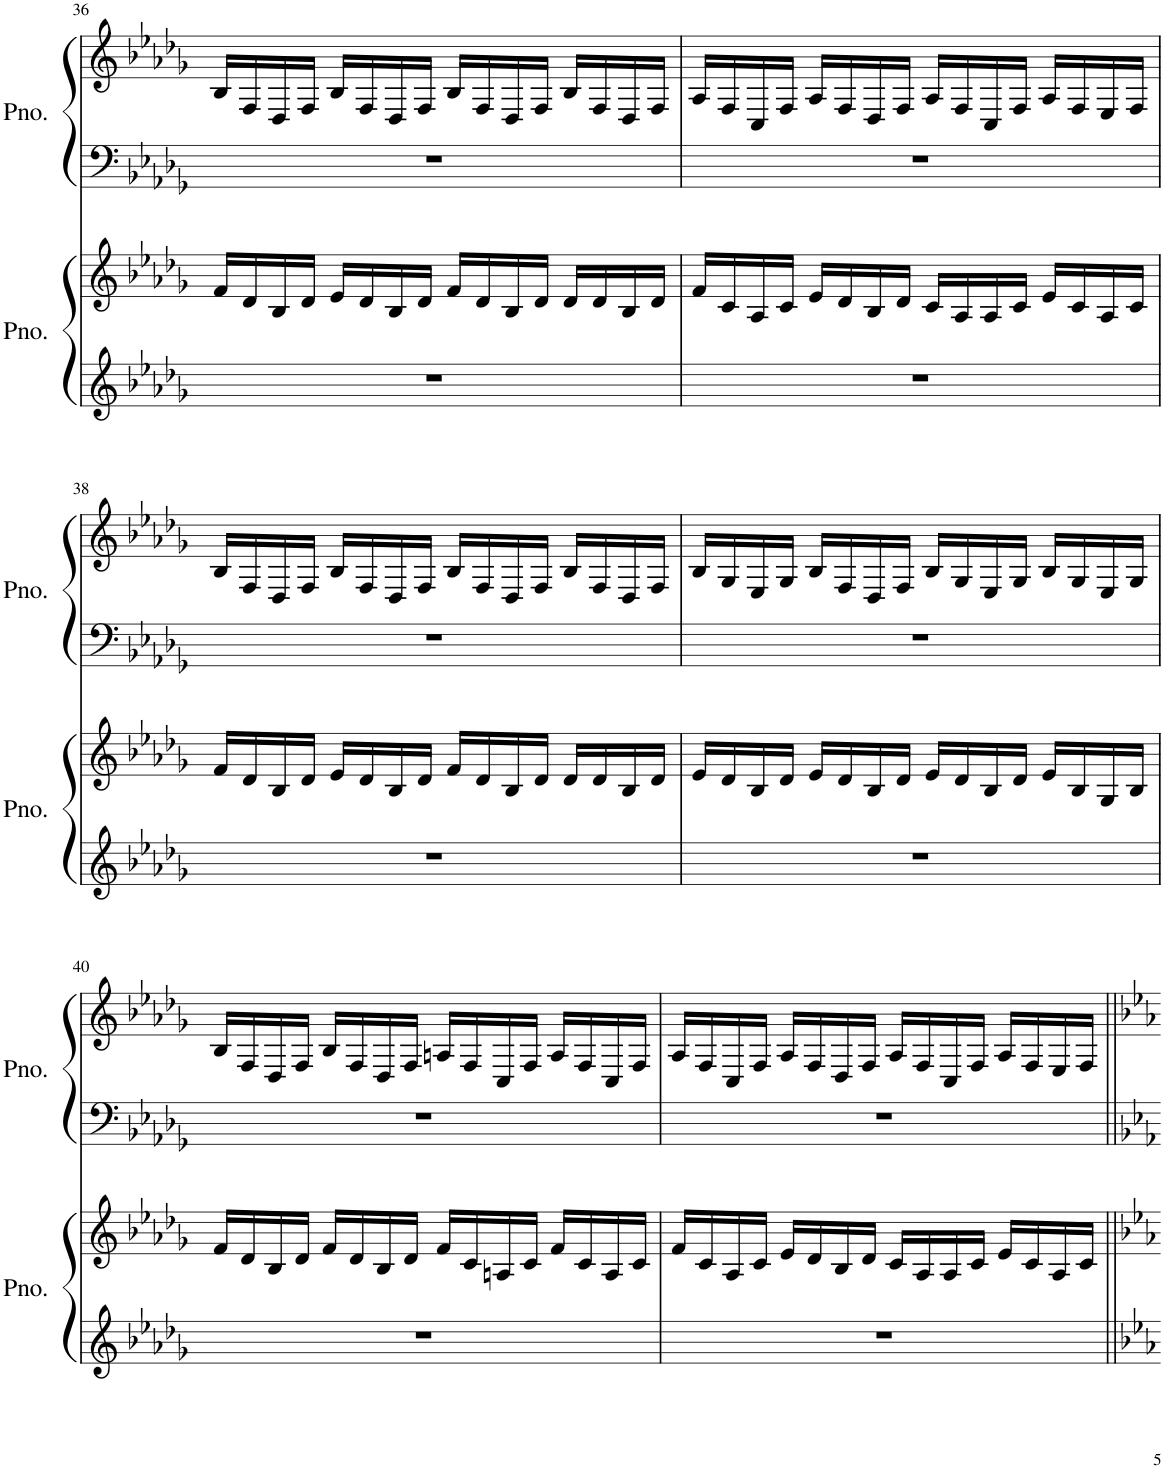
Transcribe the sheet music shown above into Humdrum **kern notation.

**kern	**kern	**kern	**kern
*part2	*part2	*part1	*part1
*staff4	*staff3	*staff2	*staff1
*I"Piano	*	*I"Piano	*
*I'Pno.	*	*I'Pno.	*
!!LO:PB:g=z
*clefG2	*clefG2	*clefF4	*clefG2
*k[b-e-a-d-g-]	*k[b-e-a-d-g-]	*k[b-e-a-d-g-]	*k[b-e-a-d-g-]
*M4/4	*M4/4	*M4/4	*M4/4
=36	=36	=36	=36
1r	16f/LL	1r	16B-/LL
.	16d-/	.	16F/
.	16B-/	.	16D-/
.	16d-/JJ	.	16F/JJ
.	16e-/LL	.	16B-/LL
.	16d-/	.	16F/
.	16B-/	.	16D-/
.	16d-/JJ	.	16F/JJ
.	16f/LL	.	16B-/LL
.	16d-/	.	16F/
.	16B-/	.	16D-/
.	16d-/JJ	.	16F/JJ
.	16d-/LL	.	16B-/LL
.	16d-/	.	16F/
.	16B-/	.	16D-/
.	16d-/JJ	.	16F/JJ
=37	=37	=37	=37
1r	16f/LL	1r	16A-/LL
.	16c/	.	16F/
.	16A-/	.	16C/
.	16c/JJ	.	16F/JJ
.	16e-/LL	.	16A-/LL
.	16d-/	.	16F/
.	16B-/	.	16D-/
.	16d-/JJ	.	16F/JJ
.	16c/LL	.	16A-/LL
.	16A-/	.	16F/
.	16A-/	.	16C/
.	16c/JJ	.	16F/JJ
.	16e-/LL	.	16A-/LL
.	16c/	.	16F/
.	16A-/	.	16E-/
.	16c/JJ	.	16F/JJ
!!LO:LB:g=z
=38	=38	=38	=38
1r	16f/LL	1r	16B-/LL
.	16d-/	.	16F/
.	16B-/	.	16D-/
.	16d-/JJ	.	16F/JJ
.	16e-/LL	.	16B-/LL
.	16d-/	.	16F/
.	16B-/	.	16D-/
.	16d-/JJ	.	16F/JJ
.	16f/LL	.	16B-/LL
.	16d-/	.	16F/
.	16B-/	.	16D-/
.	16d-/JJ	.	16F/JJ
.	16d-/LL	.	16B-/LL
.	16d-/	.	16F/
.	16B-/	.	16D-/
.	16d-/JJ	.	16F/JJ
=39	=39	=39	=39
1r	16e-/LL	1r	16B-/LL
.	16d-/	.	16G-/
.	16B-/	.	16E-/
.	16d-/JJ	.	16G-/JJ
.	16e-/LL	.	16B-/LL
.	16d-/	.	16F/
.	16B-/	.	16D-/
.	16d-/JJ	.	16F/JJ
.	16e-/LL	.	16B-/LL
.	16d-/	.	16G-/
.	16B-/	.	16E-/
.	16d-/JJ	.	16G-/JJ
.	16e-/LL	.	16B-/LL
.	16B-/	.	16G-/
.	16G-/	.	16E-/
.	16B-/JJ	.	16G-/JJ
!!LO:LB:g=z
=40	=40	=40	=40
1r	16f/LL	1r	16B-/LL
.	16d-/	.	16F/
.	16B-/	.	16D-/
.	16d-/JJ	.	16F/JJ
.	16f/LL	.	16B-/LL
.	16d-/	.	16F/
.	16B-/	.	16D-/
.	16d-/JJ	.	16F/JJ
.	16f/LL	.	16An/LL
.	16c/	.	16F/
.	16An/	.	16C/
.	16c/JJ	.	16F/JJ
.	16f/LL	.	16A/LL
.	16c/	.	16F/
.	16A/	.	16C/
.	16c/JJ	.	16F/JJ
=41	=41	=41	=41
1r	16f/LL	1r	16A-/LL
.	16c/	.	16F/
.	16A-/	.	16C/
.	16c/JJ	.	16F/JJ
.	16e-/LL	.	16A-/LL
.	16d-/	.	16F/
.	16B-/	.	16D-/
.	16d-/JJ	.	16F/JJ
.	16c/LL	.	16A-/LL
.	16A-/	.	16F/
.	16A-/	.	16C/
.	16c/JJ	.	16F/JJ
.	16e-/LL	.	16A-/LL
.	16c/	.	16F/
.	16A-/	.	16E-/
.	16c/JJ	.	16F/JJ
=||	=||	=||	=||
*-	*-	*-	*-
